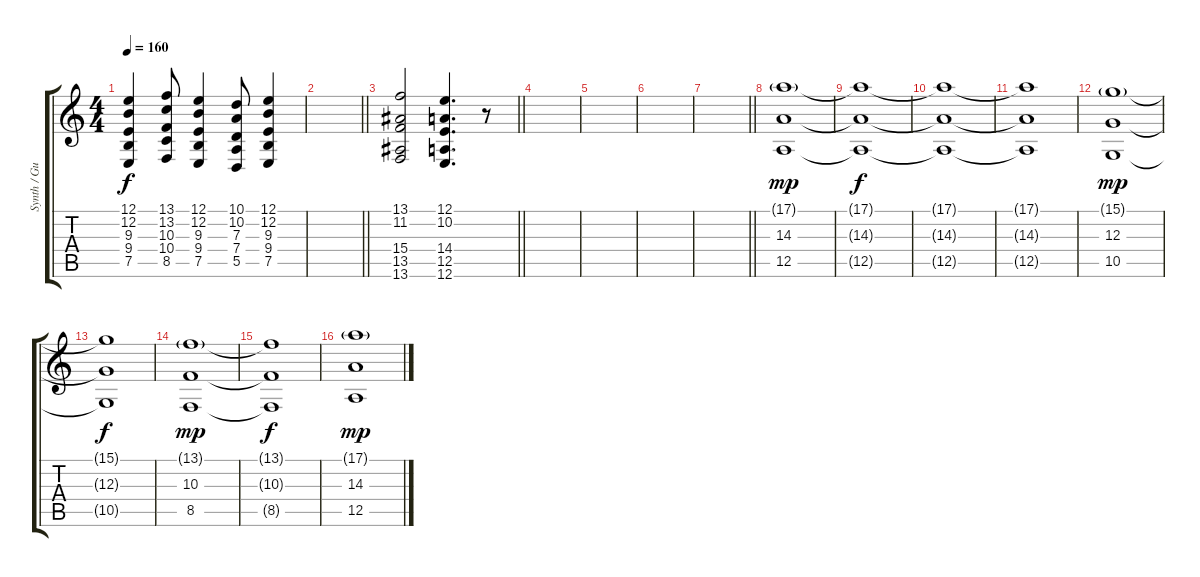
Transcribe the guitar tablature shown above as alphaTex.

\track ("Synth / Guitar #3" "Synth / Gu") {instrument pad7halo}
\staff {score tabs}
\tuning (E4 B3 G3 D3 A2 E2) {hide}
\ts (4 4)
\tempo 160
\clef g2
\ks c
(12.1 12.2 9.3 9.4 7.5).4{dy f} (13.1 13.2 10.3 10.4 8.5).8 (12.1 12.2 9.3 9.4 7.5).4 (10.1 10.2 7.3 7.4 5.5).8 (12.1 12.2 9.3 9.4 7.5).4 |
\barLineRight lightlight
|
\section ("" "")
\barLineRight lightlight
(13.1 11.2 15.4 13.5 13.6).2 (12.1 10.2 14.4 12.5 12.6).4{d} r.8 |
\section ("" "")
|
|
|
\barLineRight lightlight
|
\section ("" "")
(17.1{g} 14.3 12.5).1{dy mp volume 9} |
(17.1{t} 14.3{t} 12.5{t}).1{dy f} |
(17.1{t} 14.3{t} 12.5{t}).1 |
(17.1{t} 14.3{t} 12.5{t}).1 |
(15.1{g} 12.3 10.5).1{dy mp} |
(15.1{t} 12.3{t} 10.5{t}).1{dy f} |
(13.1{g} 10.3 8.5).1{dy mp} |
(13.1{t} 10.3{t} 8.5{t}).1{dy f} |
(17.1{g} 14.3 12.5).1{dy mp}
